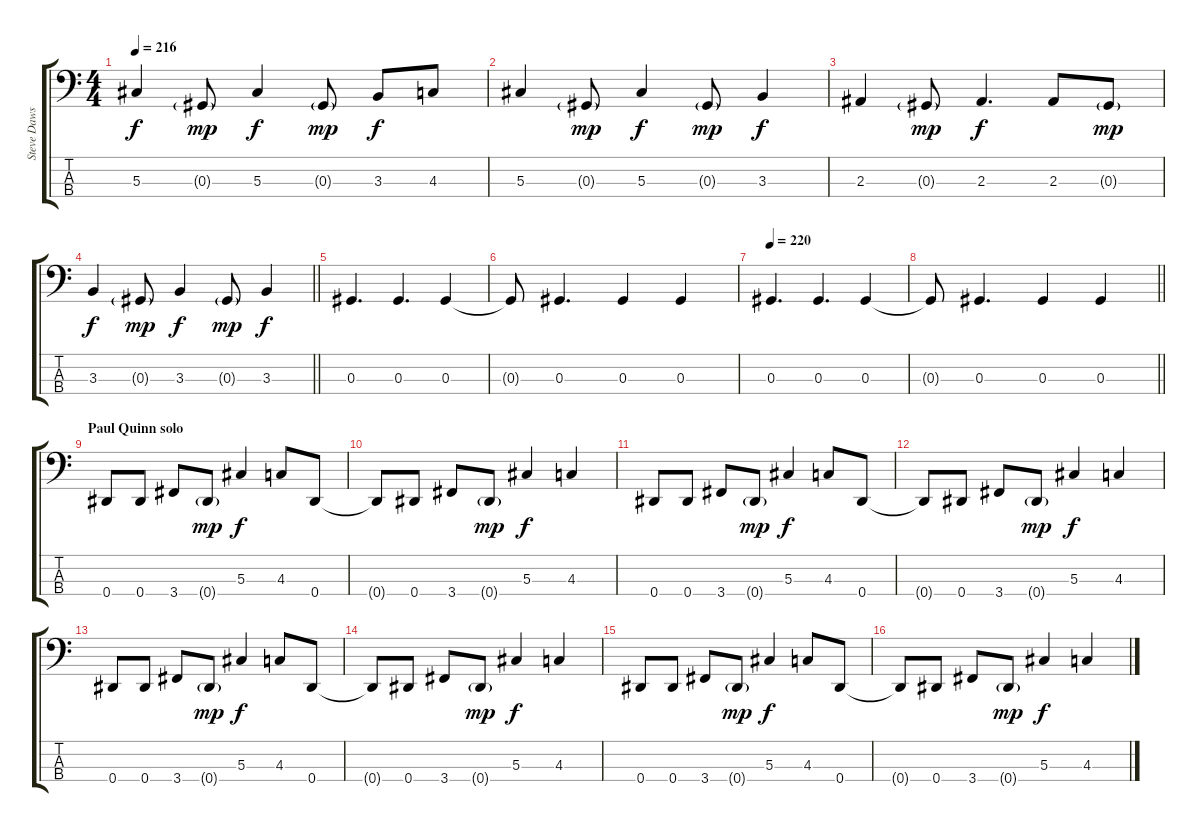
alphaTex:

\track ("Steve Dawson" "Steve Daws") {instrument electricbassfinger}
\staff {score tabs}
\tuning (Gb2 Db2 Ab1 Eb1) {hide}
\ts (4 4)
\tempo 216
\clef f4
\ks c
5.3.4{dy f} 0.3{g}.8{dy mp} 5.3.4{dy f} 0.3{g}.8{dy mp} 3.3.8{dy f} 4.3.8 |
5.3.4 0.3{g}.8{dy mp} 5.3.4{dy f} 0.3{g}.8{dy mp} 3.3.4{dy f} |
2.3.4 0.3{g}.8{dy mp} 2.3.4{d dy f} 2.3.8 0.3{g}.8{dy mp} |
\barLineRight lightlight
3.3.4{dy f} 0.3{g}.8{dy mp} 3.3.4{dy f} 0.3{g}.8{dy mp} 3.3.4{dy f} |
\section ("" "")
0.3.4{d} 0.3.4{d} 0.3.4 |
0.3{t}.8 0.3.4{d} 0.3.4 0.3.4 |
\tempo 220
0.3.4{d} 0.3.4{d} 0.3.4 |
\barLineRight lightlight
0.3{t}.8 0.3.4{d} 0.3.4 0.3.4 |
\section ("" "Paul Quinn solo")
0.4.8 0.4.8 3.4.8 0.4{g}.8{dy mp} 5.3.4{dy f} 4.3.8 0.4.8 |
0.4{t}.8 0.4.8 3.4.8 0.4{g}.8{dy mp} 5.3.4{dy f} 4.3.4 |
0.4.8 0.4.8 3.4.8 0.4{g}.8{dy mp} 5.3.4{dy f} 4.3.8 0.4.8 |
0.4{t}.8 0.4.8 3.4.8 0.4{g}.8{dy mp} 5.3.4{dy f} 4.3.4 |
0.4.8 0.4.8 3.4.8 0.4{g}.8{dy mp} 5.3.4{dy f} 4.3.8 0.4.8 |
0.4{t}.8 0.4.8 3.4.8 0.4{g}.8{dy mp} 5.3.4{dy f} 4.3.4 |
0.4.8 0.4.8 3.4.8 0.4{g}.8{dy mp} 5.3.4{dy f} 4.3.8 0.4.8 |
0.4{t}.8 0.4.8 3.4.8 0.4{g}.8{dy mp} 5.3.4{dy f} 4.3.4
